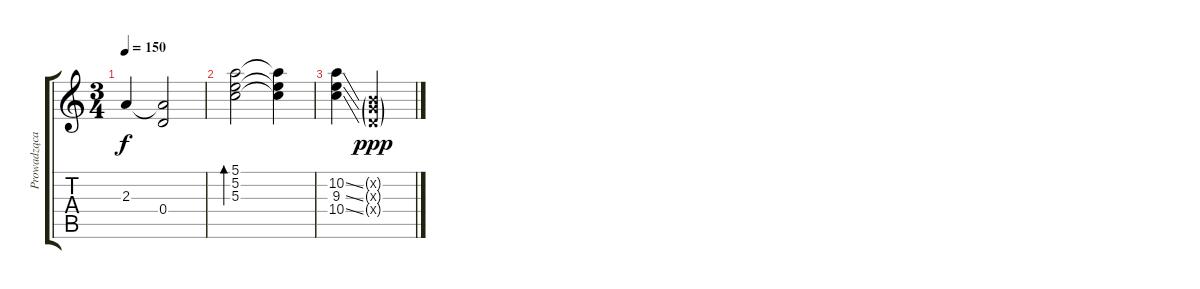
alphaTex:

\track ("Prowadząca" "Prowadząca") {instrument acousticguitarsteel}
\staff {score tabs}
\tuning (E4 B3 G3 D3 A2 E2) {hide}
\ts (3 4)
\tempo 150
\clef g2
\ks c
2.3{t}.4{dy f} (2.3{t} 0.4).2 |
(5.1 5.2 5.3).2{bd 480} (5.1{t} 5.2{t} 5.3{t}).4 |
(10.2{ss} 9.3{ss} 10.4{ss}).4 (0.2{g x} 0.3{g x} 0.4{g x}).2{dy ppp volume 0}
